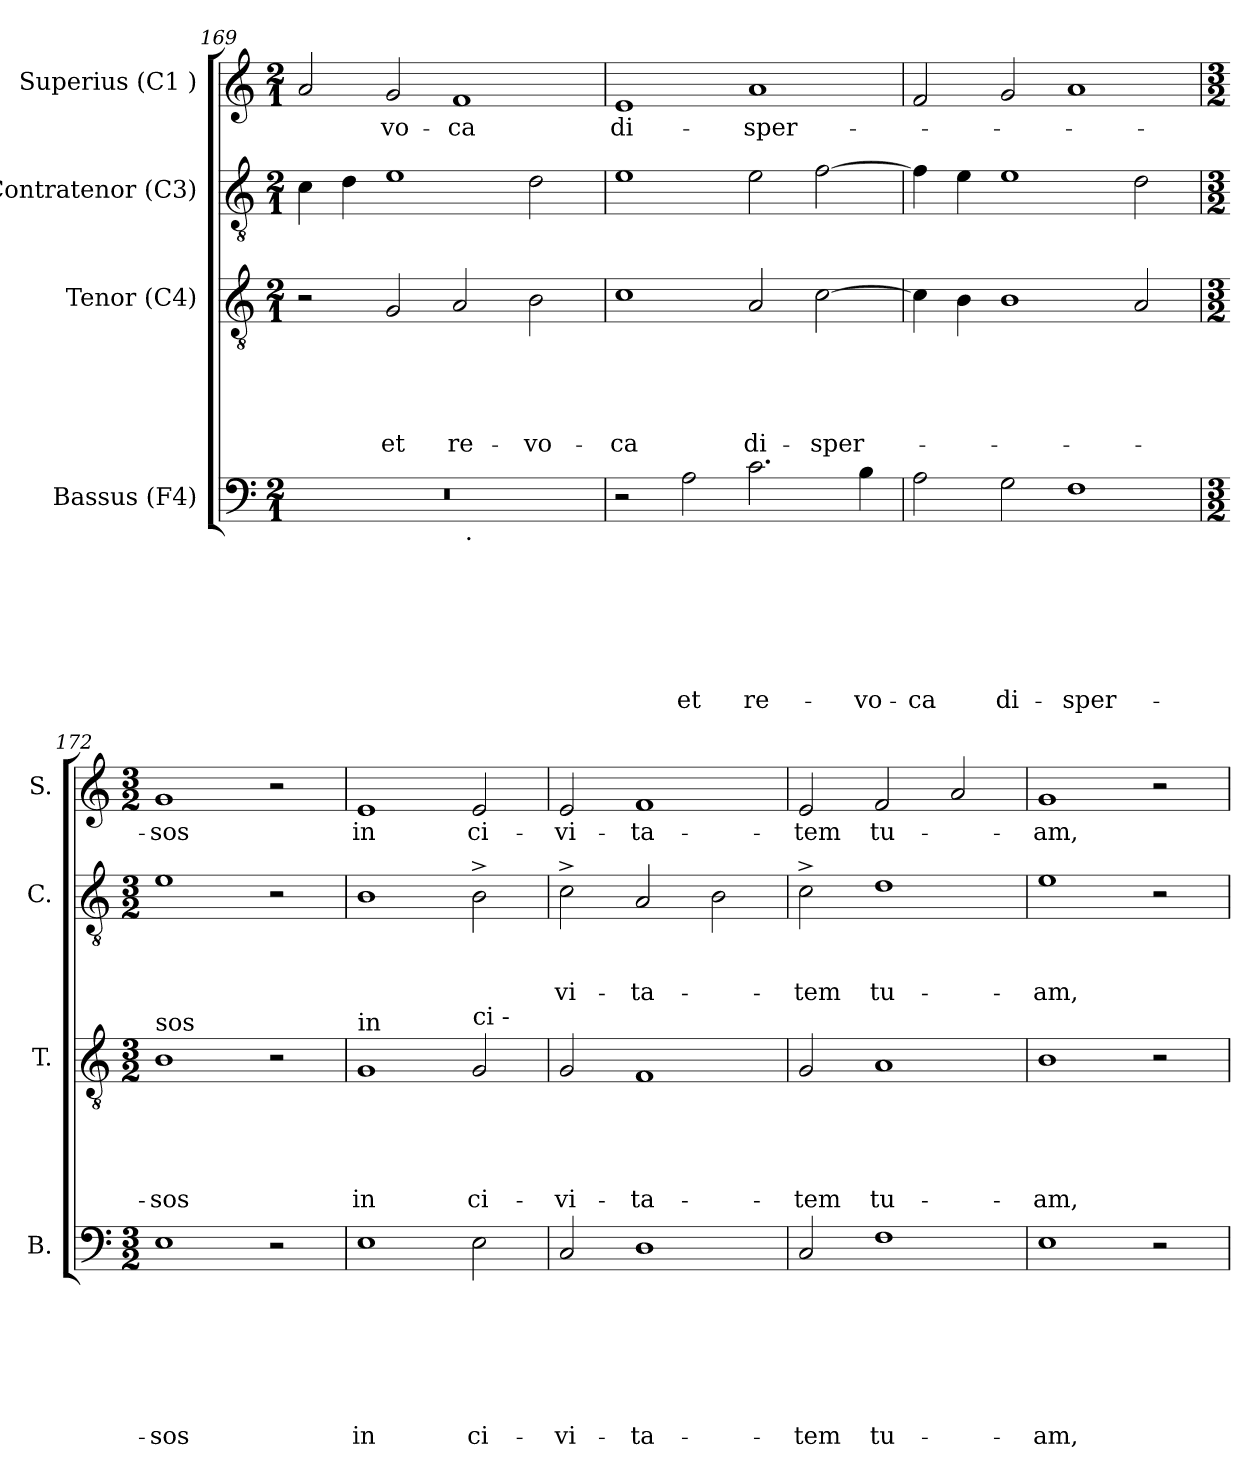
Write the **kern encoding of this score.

**kern	**text	**text	**text	**text	**text	**text	**text	**kern	**text	**text	**text	**text	**text	**kern	**text	**text	**text	**kern	**text
*part4	*part4	*part4	*part4	*part4	*part4	*part4	*part4	*part3	*part3	*part3	*part3	*part3	*part3	*part2	*part2	*part2	*part2	*part1	*part1
*staff4	*staff4	*staff4	*staff4	*staff4	*staff4	*staff4	*staff4	*staff3	*staff3	*staff3	*staff3	*staff3	*staff3	*staff2	*staff2	*staff2	*staff2	*staff1	*staff1
*I"Bassus (F4)	*	*	*	*	*	*	*	*I"Tenor (C4)	*	*	*	*	*	*I"Contratenor (C3)	*	*	*	*I"Superius (C1 )	*
*I'B.	*	*	*	*	*	*	*	*I'T.	*	*	*	*	*	*I'C.	*	*	*	*I'S.	*
!!LO:LB:g=z
*clefF4	*	*	*	*	*	*	*	*clefGv2	*	*	*	*	*	*clefGv2	*	*	*	*clefG2	*
*k[]	*	*	*	*	*	*	*	*k[]	*	*	*	*	*	*k[]	*	*	*	*k[]	*
*C:	*	*	*	*	*	*	*	*C:	*	*	*	*	*	*C:	*	*	*	*C:	*
*M2/1	*	*	*	*	*	*	*	*M2/1	*	*	*	*	*	*M2/1	*	*	*	*M2/1	*
=169	=169	=169	=169	=169	=169	=169	=169	=169	=169	=169	=169	=169	=169	=169	=169	=169	=169	=169	=169
*^	*	*	*	*	*	*	*	*	*	*	*	*	*	*	*	*	*	*	*
0r	1ryy	.	.	.	.	.	.	.	2r	.	.	.	.	.	4c\	.	.	.	2a/	.
.	.	.	.	.	.	.	.	.	.	.	.	.	.	.	4d\	.	.	.	.	.
!	!	!	!	!	!	!	!	!	!	!	!	!	!	!LO:LY:b	!	!	!	!	!	!LO:LY:b
.	.	.	.	.	.	.	.	.	2G/	.	.	.	.	et	1e	.	.	.	2g/	-vo-
!	!	!	!	!	!	!	!	!	!	!	!	!	!	!LO:LY:b	!	!	!	!	!	!LO:LY:b
.	32ryy	.	.	.	.	.	.	.	2A/	.	.	.	.	re-	.	.	.	.	1f	-ca
!	!LO:TX:b:t=.	!	!	!	!	!	!	!	!	!	!	!	!	!	!	!	!	!	!	!
.	2ryy	.	.	.	.	.	.	.	.	.	.	.	.	.	.	.	.	.	.	.
!	!	!	!	!	!	!	!	!	!	!	!	!	!	!LO:LY:b	!	!	!	!	!	!
.	.	.	.	.	.	.	.	.	2B\	.	.	.	.	-vo-	2d\	.	.	.	.	.
.	4...ryy	.	.	.	.	.	.	.	.	.	.	.	.	.	.	.	.	.	.	.
=170	=170	=170	=170	=170	=170	=170	=170	=170	=170	=170	=170	=170	=170	=170	=170	=170	=170	=170	=170	=170
!	!	!	!	!	!	!	!	!	!	!	!	!	!	!LO:LY:b	!	!	!	!	!	!LO:LY:b
*v	*v	*	*	*	*	*	*	*	*	*	*	*	*	*	*	*	*	*	*	*
2r	.	.	.	.	.	.	.	1c	.	.	.	.	-ca	1e	.	.	.	1e	di-
!	!	!	!	!	!	!	!LO:LY:b	!	!	!	!	!	!	!	!	!	!	!	!
2A\	.	.	.	.	.	.	et	.	.	.	.	.	.	.	.	.	.	.	.
!	!	!	!	!	!	!	!LO:LY:b	!	!	!	!	!	!LO:LY:b	!	!	!	!	!	!LO:LY:b
2.c\	.	.	.	.	.	.	re-	2A/	.	.	.	.	di-	2e\	.	.	.	1a	-sper-
!	!	!	!	!	!	!	!	!	!	!	!	!	!LO:LY:b	!	!	!	!	!	!
.	.	.	.	.	.	.	.	[>2c\	.	.	.	.	-sper-	[>2f\	.	.	.	.	.
!	!	!	!	!	!	!	!LO:LY:b	!	!	!	!	!	!	!	!	!	!	!	!
4B\	.	.	.	.	.	.	-vo-	.	.	.	.	.	.	.	.	.	.	.	.
=171	=171	=171	=171	=171	=171	=171	=171	=171	=171	=171	=171	=171	=171	=171	=171	=171	=171	=171	=171
!	!	!	!	!	!	!	!LO:LY:b	!	!	!	!	!	!	!	!	!	!	!	!
2A\	.	.	.	.	.	.	-ca	4c\]	.	.	.	.	.	4f\]	.	.	.	2f/	.
.	.	.	.	.	.	.	.	4B\	.	.	.	.	.	4e\	.	.	.	.	.
!	!	!	!	!	!	!	!LO:LY:b	!	!	!	!	!	!	!	!	!	!	!	!
2G\	.	.	.	.	.	.	di-	1B	.	.	.	.	.	1e	.	.	.	2g/	.
!	!	!	!	!	!	!	!LO:LY:b	!	!	!	!	!	!	!	!	!	!	!	!
1F	.	.	.	.	.	.	-sper-	.	.	.	.	.	.	.	.	.	.	1a	.
.	.	.	.	.	.	.	.	2A/	.	.	.	.	.	2d\	.	.	.	.	.
=172	=172	=172	=172	=172	=172	=172	=172	=172	=172	=172	=172	=172	=172	=172	=172	=172	=172	=172	=172
*M3/2	*	*	*	*	*	*	*	*M3/2	*	*	*	*	*	*M3/2	*	*	*	*M3/2	*
!	!	!	!	!	!	!	!	!LO:TX:a:t=sos	!	!	!	!	!	!	!	!	!	!	!
!	!	!	!	!	!	!	!LO:LY:b	!	!	!	!	!	!LO:LY:b	!	!	!	!	!	!LO:LY:b
1E	.	.	.	.	.	.	-sos	1B	.	.	.	.	-sos	1e	.	.	.	1g	-sos
2r	.	.	.	.	.	.	.	2r	.	.	.	.	.	2r	.	.	.	2r	.
=173	=173	=173	=173	=173	=173	=173	=173	=173	=173	=173	=173	=173	=173	=173	=173	=173	=173	=173	=173
!	!	!	!	!	!	!	!	!LO:TX:a:t=in	!	!	!	!	!	!	!	!	!	!	!
!	!	!	!	!	!	!	!LO:LY:b	!	!	!	!	!	!LO:LY:b	!	!	!	!	!	!LO:LY:b
1E	.	.	.	.	.	.	in	1G	.	.	.	.	in	1B	.	.	.	1e	in
!	!	!	!	!	!	!	!	!LO:TX:a:t=ci -	!	!	!	!	!	!	!	!	!	!	!
!	!	!	!	!	!	!	!LO:LY:b	!	!	!	!	!	!LO:LY:b	!	!	!	!	!	!LO:LY:b
2E\	.	.	.	.	.	.	ci-	2G/	.	.	.	.	ci-	2B^>\	.	.	.	2e/	ci-
!!LO:LB:g=z
=174	=174	=174	=174	=174	=174	=174	=174	=174	=174	=174	=174	=174	=174	=174	=174	=174	=174	=174	=174
!	!	!	!	!	!	!	!LO:LY:b	!	!	!	!	!	!LO:LY:b	!	!	!	!LO:LY:b	!	!LO:LY:b
2C/	.	.	.	.	.	.	-vi-	2G/	.	.	.	.	-vi-	2c^>\	.	.	-vi-	2e/	-vi-
!	!	!	!	!	!	!	!LO:LY:b	!	!	!	!	!	!LO:LY:b	!	!	!	!LO:LY:b	!	!LO:LY:b
1D	.	.	.	.	.	.	-ta-	1F	.	.	.	.	-ta-	2A/	.	.	-ta-	1f	-ta-
.	.	.	.	.	.	.	.	.	.	.	.	.	.	2B\	.	.	.	.	.
=175	=175	=175	=175	=175	=175	=175	=175	=175	=175	=175	=175	=175	=175	=175	=175	=175	=175	=175	=175
!	!	!	!	!	!	!	!LO:LY:b	!	!	!	!	!	!LO:LY:b	!	!	!	!LO:LY:b	!	!LO:LY:b
2C/	.	.	.	.	.	.	-tem	2G/	.	.	.	.	-tem	2c^>\	.	.	-tem	2e/	-tem
!	!	!	!	!	!	!	!LO:LY:b	!	!	!	!	!	!LO:LY:b	!	!	!	!LO:LY:b	!	!LO:LY:b
1F	.	.	.	.	.	.	tu-	1A	.	.	.	.	tu-	1d	.	.	tu-	2f/	tu-
.	.	.	.	.	.	.	.	.	.	.	.	.	.	.	.	.	.	2a/	.
=176	=176	=176	=176	=176	=176	=176	=176	=176	=176	=176	=176	=176	=176	=176	=176	=176	=176	=176	=176
!	!	!	!	!	!	!	!LO:LY:b	!	!	!	!	!	!LO:LY:b	!	!	!	!LO:LY:b	!	!LO:LY:b
1E	.	.	.	.	.	.	-am,	1B	.	.	.	.	-am,	1e	.	.	-am,	1g	-am,
2r	.	.	.	.	.	.	.	2r	.	.	.	.	.	2r	.	.	.	2r	.
=	=	=	=	=	=	=	=	=	=	=	=	=	=	=	=	=	=	=	=
*-	*-	*-	*-	*-	*-	*-	*-	*-	*-	*-	*-	*-	*-	*-	*-	*-	*-	*-	*-
